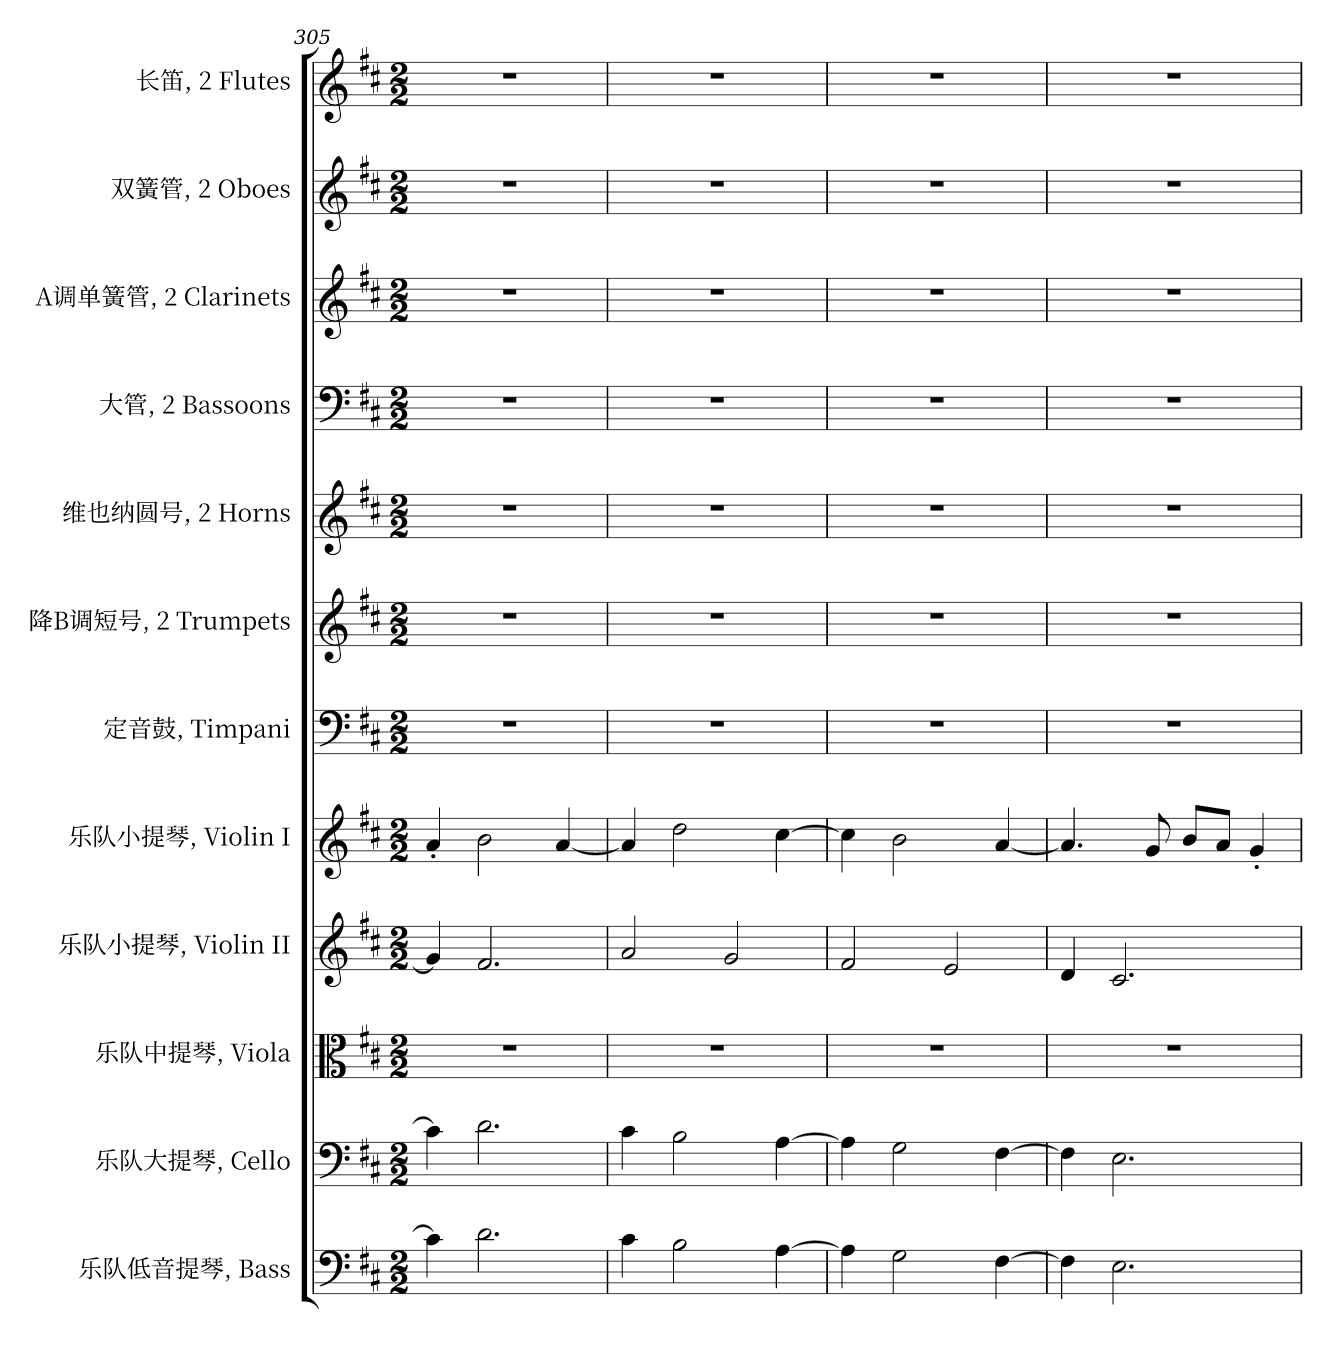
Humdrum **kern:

**kern	**kern	**kern	**kern	**kern	**kern	**kern	**kern	**kern	**kern	**kern	**kern
*part12	*part11	*part10	*part9	*part8	*part7	*part6	*part5	*part4	*part3	*part2	*part1
*staff12	*staff11	*staff10	*staff9	*staff8	*staff7	*staff6	*staff5	*staff4	*staff3	*staff2	*staff1
*I"乐队低音提琴, Bass	*I"乐队大提琴, Cello	*I"乐队中提琴, Viola	*I"乐队小提琴, Violin II	*I"乐队小提琴, Violin I	*I"定音鼓, Timpani	*I"降B调短号, 2 Trumpets	*I"维也纳圆号, 2 Horns	*I"大管, 2 Bassoons	*I"A调单簧管, 2 Clarinets	*I"双簧管, 2 Oboes	*I"长笛, 2 Flutes
*	*	*	*	*	*I'Timp.	*	*	*I'Bsn.	*I'A Cl.	*I'Ob.	*I'Fl.
*clefF4	*clefF4	*clefC3	*clefG2	*clefG2	*clefF4	*clefG2	*clefG2	*clefF4	*clefG2	*clefG2	*clefG2
*ITrd7c12	*	*	*	*	*	*ITrd1c2	*ITrd4c7	*	*ITrd2c3	*	*
*k[f#c#]	*k[f#c#]	*k[f#c#]	*k[f#c#]	*k[f#c#]	*k[f#c#]	*k[]	*k[f#]	*k[f#c#]	*k[f#c#g#d#a#]	*k[f#c#]	*k[f#c#]
*M2/2	*M2/2	*M2/2	*M2/2	*M2/2	*M2/2	*M2/2	*M2/2	*M2/2	*M2/2	*M2/2	*M2/2
=305	=305	=305	=305	=305	=305	=305	=305	=305	=305	=305	=305
4C#\]	4c#\]	1r	4g/]	4a'/	1r	1r	1r	1r	1r	1r	1r
2.D\	2.d\	.	2.f#/	2b\	.	.	.	.	.	.	.
.	.	.	.	[4a/	.	.	.	.	.	.	.
=306	=306	=306	=306	=306	=306	=306	=306	=306	=306	=306	=306
4C#\	4c#\	1r	2a/	4a/]	1r	1r	1r	1r	1r	1r	1r
2BB\	2B\	.	.	2dd\	.	.	.	.	.	.	.
.	.	.	2g/	.	.	.	.	.	.	.	.
[4AA\	[4A\	.	.	[4cc#\	.	.	.	.	.	.	.
=307	=307	=307	=307	=307	=307	=307	=307	=307	=307	=307	=307
4AA\]	4A\]	1r	2f#/	4cc#\]	1r	1r	1r	1r	1r	1r	1r
2GG\	2G\	.	.	2b\	.	.	.	.	.	.	.
.	.	.	2e/	.	.	.	.	.	.	.	.
[4FF#\	[4F#\	.	.	[4a/	.	.	.	.	.	.	.
=308	=308	=308	=308	=308	=308	=308	=308	=308	=308	=308	=308
4FF#\]	4F#\]	1r	4d/	4.a/]	1r	1r	1r	1r	1r	1r	1r
2.EE\	2.E\	.	2.c#/	.	.	.	.	.	.	.	.
.	.	.	.	8g/	.	.	.	.	.	.	.
.	.	.	.	8b/L	.	.	.	.	.	.	.
.	.	.	.	8a/J	.	.	.	.	.	.	.
.	.	.	.	4g'/	.	.	.	.	.	.	.
=	=	=	=	=	=	=	=	=	=	=	=
*-	*-	*-	*-	*-	*-	*-	*-	*-	*-	*-	*-
